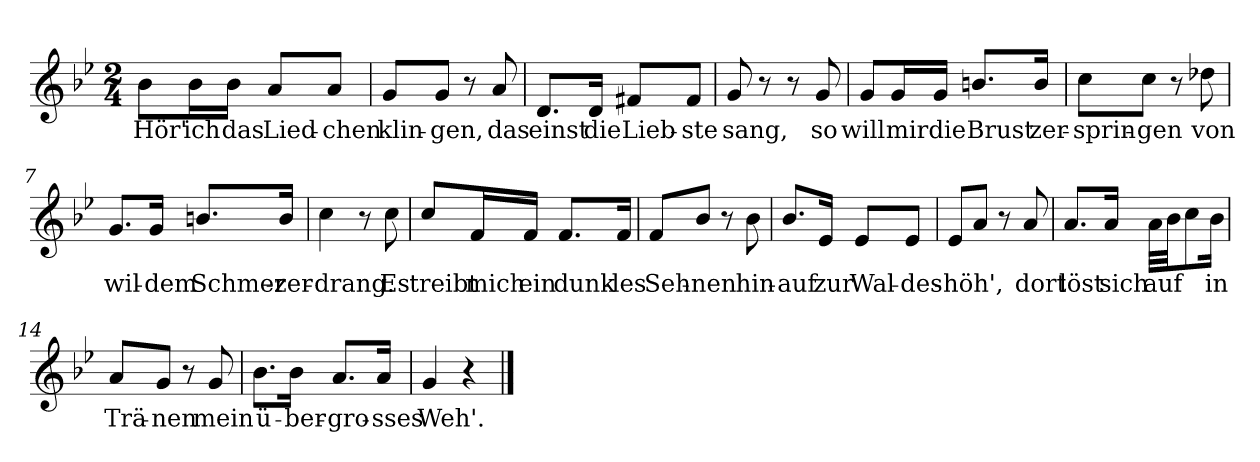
**kern	**text
*part1	*part1
*staff1	*staff1
*clefG2	*
*k[b-e-]	*
*M2/4	*
=1	=1
!	!LO:LY:b
8b-\L	Hör'
!	!LO:LY:b
16b-\L	ich
!	!LO:LY:b
16b-\JJ	das
!	!LO:LY:b
8a/L	Lied-
!	!LO:LY:b
8a/J	-chen
=2	=2
!	!LO:LY:b
8g/L	klin-
!	!LO:LY:b
8g/J	-gen,
8r	.
!	!LO:LY:b
8a/	das
=3	=3
!	!LO:LY:b
8.d/L	einst
!	!LO:LY:b
16d/Jk	die
!	!LO:LY:b
8f#X/L	Lieb-
!	!LO:LY:b
8f#/J	-ste
=4	=4
!	!LO:LY:b
8g/	sang,
8r	.
8r	.
!	!LO:LY:b
8g/	so
=5	=5
!	!LO:LY:b
8g/L	will
!	!LO:LY:b
16g/L	mir
!	!LO:LY:b
16g/JJ	die
!	!LO:LY:b
8.bn/L	Brust
!	!LO:LY:b
16b/Jk	zer-
=6	=6
!	!LO:LY:b
8cc\L	-sprin-
!	!LO:LY:b
8cc\J	-gen
8r	.
!	!LO:LY:b
8dd-X\	von
!!LO:LB:g=z
=7	=7
!	!LO:LY:b
8.g/L	wil-
!	!LO:LY:b
16g/Jk	-dem
!	!LO:LY:b
8.bn/L	Schmer-
!	!LO:LY:b
16b/Jk	-zer-
=8	=8
!	!LO:LY:b
4cc\	-drang.
8r	.
!	!LO:LY:b
8cc\	Es
=9	=9
!	!LO:LY:b
8cc/L	treibt
!	!LO:LY:b
16f/L	mich
!	!LO:LY:b
16f/JJ	ein
!	!LO:LY:b
8.f/L	dunk-
!	!LO:LY:b
16f/Jk	-les
=10	=10
!	!LO:LY:b
8f/L	Seh-
!	!LO:LY:b
8b-/J	-nen
8r	.
!	!LO:LY:b
8b-\	hin-
=11	=11
!	!LO:LY:b
8.b-/L	-auf
!	!LO:LY:b
16e-/Jk	zur
!	!LO:LY:b
8e-/L	Wal-
!	!LO:LY:b
8e-/J	-des-
=12	=12
!	!LO:LY:b
8e-/L	-höh',
8a/J	.
8r	.
!	!LO:LY:b
8a/	dort
!!LO:LB:g=z
=13	=13
!	!LO:LY:b
8.a/L	löst
!	!LO:LY:b
16a/Jk	sich
!	!LO:LY:b
32a\LLL	auf
32b-\JJ	.
8cc\	.
!	!LO:LY:b
16b-\Jk	in
=14	=14
!	!LO:LY:b
8a/L	Trä-
!	!LO:LY:b
8g/J	-nen
8r	.
!	!LO:LY:b
8g/	mein
=15	=15
!	!LO:LY:b
8.b-\L	ü-
!	!LO:LY:b
16b-\Jk	-ber-
!	!LO:LY:b
8.a/L	-gro-
!	!LO:LY:b
16a/Jk	-sses
=16	=16
!	!LO:LY:b
4g/	Weh'.
4r	.
==	==
*-	*-
